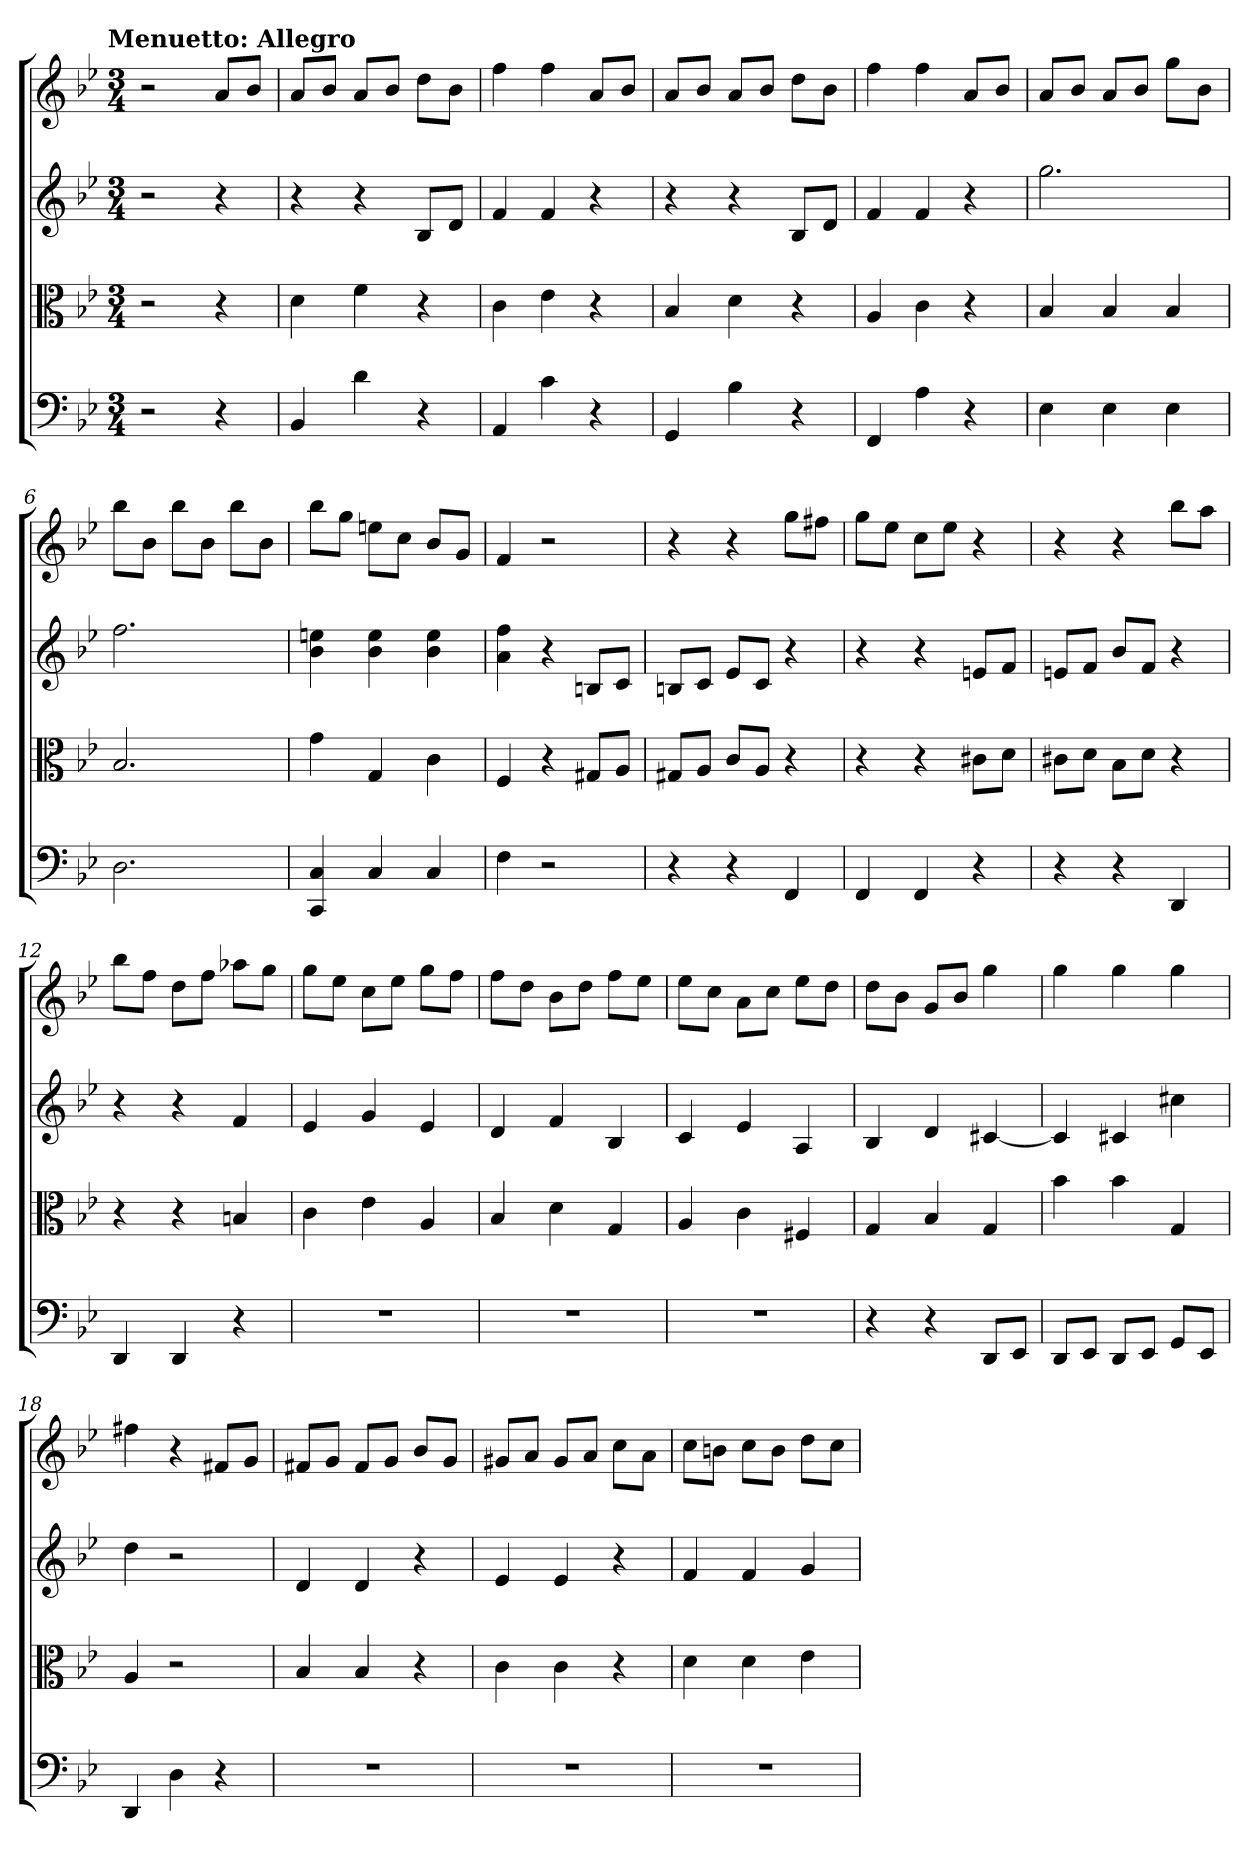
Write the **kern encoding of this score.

**kern	**kern	**kern	**kern
*part4	*part3	*part2	*part1
*staff4	*staff3	*staff2	*staff1
*clefF4	*clefC3	*	*
*k[b-e-]	*k[b-e-]	*k[b-e-]	*k[b-e-]
*B-:	*B-:	*B-:	*B-:
!!LO:TX:omd:t=Menuetto&colon; Allegro
*M3/4	*M3/4	*M3/4	*M3/4
*MM132	*MM132	*MM132	*MM132
=	=	=	=
2r	2r	2r	2r
4r	4r	4r	8aL
.	.	.	8b-J
=1	=1	=1	=1
4BB-	4d	4r	8aL
.	.	.	8b-J
4d	4f	4r	8aL
.	.	.	8b-J
4r	4r	8B-L	8ddL
.	.	8dJ	8b-J
=2	=2	=2	=2
4AA	4c	4f	4ff
4c	4e-	4f	4ff
4r	4r	4r	8aL
.	.	.	8b-J
=3	=3	=3	=3
4GG	4B-	4r	8aL
.	.	.	8b-J
4B-	4d	4r	8aL
.	.	.	8b-J
4r	4r	8B-L	8ddL
.	.	8dJ	8b-J
=4	=4	=4	=4
4FF	4A	4f	4ff
4A	4c	4f	4ff
4r	4r	4r	8aL
.	.	.	8b-J
=5	=5	=5	=5
4E-	4B-	2.gg	8aL
.	.	.	8b-J
4E-	4B-	.	8aL
.	.	.	8b-J
4E-	4B-	.	8ggL
.	.	.	8b-J
=6	=6	=6	=6
2.D	2.B-	2.ff	8bb-L
.	.	.	8b-J
.	.	.	8bb-L
.	.	.	8b-J
.	.	.	8bb-L
.	.	.	8b-J
=7	=7	=7	=7
4CC 4C	4g	4b- 4een	8bb-L
.	.	.	8ggJ
4C	4G	4b- 4ee	8eenL
.	.	.	8ccJ
4C	4c	4b- 4ee	8b-L
.	.	.	8gJ
=8	=8	=8	=8
4F	4F	4a 4ff	4f
2r	4r	4r	2r
.	8G#X/L	8BnL	.
.	8A/J	8cJ	.
=9	=9	=9	=9
4r	8G#X/L	8BnL	4r
.	8A/J	8cJ	.
4r	8c/L	8e-L	4r
.	8A/J	8cJ	.
4FF	4r	4r	8ggL
.	.	.	8ff#XJ
=10	=10	=10	=10
4FF	4r	4r	8ggL
.	.	.	8ee-J
4FF	4r	4r	8ccL
.	.	.	8ee-J
4r	8c#X\L	8enL	4r
.	8d\J	8fJ	.
=11	=11	=11	=11
4r	8c#X\L	8enL	4r
.	8d\J	8fJ	.
4r	8B-\L	8b-L	4r
.	8d\J	8fJ	.
4DD	4r	4r	8bb-L
.	.	.	8aaJ
=12	=12	=12	=12
4DD	4r	4r	8bb-L
.	.	.	8ffJ
4DD	4r	4r	8ddL
.	.	.	8ffJ
4r	4Bn	4f	8aa-XL
.	.	.	8ggJ
=13	=13	=13	=13
2.r	4c	4e-	8ggL
.	.	.	8ee-J
.	4e-	4g	8ccL
.	.	.	8ee-J
.	4A	4e-	8ggL
.	.	.	8ffJ
=14	=14	=14	=14
2.r	4B-	4d	8ffL
.	.	.	8ddJ
.	4d	4f	8b-L
.	.	.	8ddJ
.	4G	4B-	8ffL
.	.	.	8ee-J
=15	=15	=15	=15
2.r	4A	4c	8ee-L
.	.	.	8ccJ
.	4c	4e-	8aL
.	.	.	8ccJ
.	4F#X	4A	8ee-L
.	.	.	8ddJ
=16	=16	=16	=16
4r	4G	4B-	8ddL
.	.	.	8b-J
4r	4B-	4d	8gL
.	.	.	8b-J
8DD/L	4G	[4c#X	4gg
8EE-/J	.	.	.
=17	=17	=17	=17
8DD/L	4b-	4c#]	4gg
8EE-/J	.	.	.
8DD/L	4b-	4c#X	4gg
8EE-/J	.	.	.
8GG/L	4G	4cc#X	4gg
8EE-/J	.	.	.
=18	=18	=18	=18
4DD	4A	4dd	4ff#X
4D	2r	2r	4r
4r	.	.	8f#XL
.	.	.	8gJ
=19	=19	=19	=19
2.r	4B-	4d	8f#XL
.	.	.	8gJ
.	4B-	4d	8f#L
.	.	.	8gJ
.	4r	4r	8b-L
.	.	.	8gJ
=20	=20	=20	=20
2.r	4c	4e-	8g#XL
.	.	.	8aJ
.	4c	4e-	8g#L
.	.	.	8aJ
.	4r	4r	8ccL
.	.	.	8aJ
=21	=21	=21	=21
2.r	4d	4f	8ccL
.	.	.	8bnJ
.	4d	4f	8ccL
.	.	.	8bJ
.	4e-	4g	8ddL
.	.	.	8ccJ
=	=	=	=
*-	*-	*-	*-
